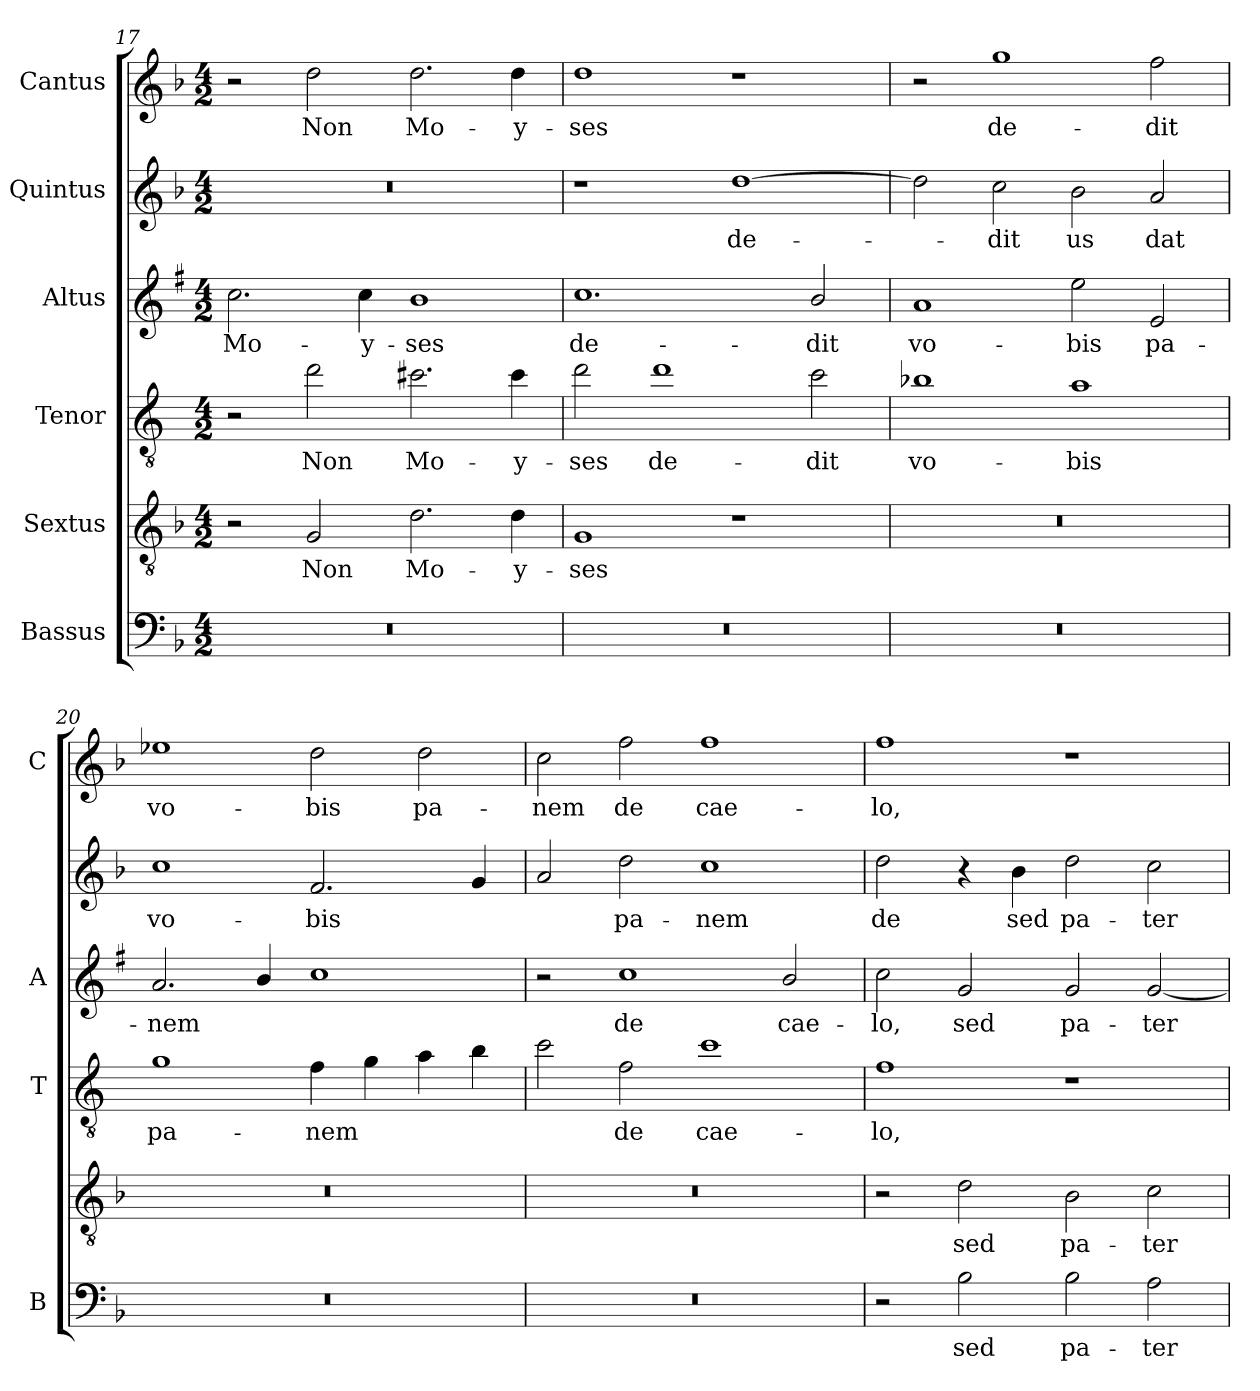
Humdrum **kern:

**kern	**text	**kern	**text	**kern	**text	**kern	**text	**kern	**text	**kern	**text
*part6	*part6	*part5	*part5	*part4	*part4	*part3	*part3	*part2	*part2	*part1	*part1
*staff6	*staff6	*staff5	*staff5	*staff4	*staff4	*staff3	*staff3	*staff2	*staff2	*staff1	*staff1
*I"Bassus	*	*I"Sextus	*	*I"Tenor	*	*I"Altus	*	*I"Quintus	*	*I"Cantus	*
*I'B	*	*	*	*I'T	*	*I'A	*	*	*	*I'C	*
*clefF4	*	*clefGv2	*	*clefGv2	*	*clefG2	*	*clefG2	*	*clefG2	*
*	*	*	*	*ITrd4c7	*	*ITrd1c2	*	*	*	*	*
*k[b-]	*	*k[b-]	*	*k[b-]	*	*k[b-]	*	*k[b-]	*	*k[b-]	*
*F:	*	*F:	*	*F:	*	*F:	*	*F:	*	*F:	*
*M4/2	*	*M4/2	*	*M4/2	*	*M4/2	*	*M4/2	*	*M4/2	*
=17	=17	=17	=17	=17	=17	=17	=17	=17	=17	=17	=17
!	!	!	!	!	!	!	!LO:LY:b	!	!	!	!
0r	.	2r	.	2r	.	2.b-\	Mo-	0r	.	2r	.
!	!	!	!LO:LY:b	!	!LO:LY:b	!	!	!	!	!	!LO:LY:b
.	.	2G/	Non	2g\	Non	.	.	.	.	2dd\	Non
!	!	!	!	!	!	!	!LO:LY:b	!	!	!	!
.	.	.	.	.	.	4b-\	-y-	.	.	.	.
!	!	!	!LO:LY:b	!	!LO:LY:b	!	!LO:LY:b	!	!	!	!LO:LY:b
.	.	2.d\	Mo-	2.f#X\	Mo-	1a	-ses	.	.	2.dd\	Mo-
!	!	!	!LO:LY:b	!	!LO:LY:b	!	!	!	!	!	!LO:LY:b
.	.	4d\	-y-	4f#\	-y-	.	.	.	.	4dd\	-y-
=18	=18	=18	=18	=18	=18	=18	=18	=18	=18	=18	=18
!	!	!	!LO:LY:b	!	!LO:LY:b	!	!LO:LY:b	!	!	!	!LO:LY:b
0r	.	1G	-ses	2g\	-ses	1.b-	de-	1r	.	1dd	-ses
!	!	!	!	!	!LO:LY:b	!	!	!	!	!	!
.	.	.	.	1g	de-	.	.	.	.	.	.
!	!	!	!	!	!	!	!	!	!LO:LY:b	!	!
.	.	1r	.	.	.	.	.	[1dd	de-	1r	.
!	!	!	!	!	!LO:LY:b	!	!LO:LY:b	!	!	!	!
.	.	.	.	2f\	-dit	2a/	-dit	.	.	.	.
=19	=19	=19	=19	=19	=19	=19	=19	=19	=19	=19	=19
!	!	!	!	!	!LO:LY:b	!	!LO:LY:b	!	!	!	!
0r	.	0r	.	1e-X	vo-	1g	vo-	2dd\]	.	2r	.
!	!	!	!	!	!	!	!	!	!LO:LY:b	!	!LO:LY:b
.	.	.	.	.	.	.	.	2cc\	-dit	1gg	de-
!	!	!	!	!	!LO:LY:b	!	!LO:LY:b	!	!LO:LY:b	!	!
.	.	.	.	1d	-bis	2dd\	-bis	2b-\	us	.	.
!	!	!	!	!	!	!	!LO:LY:b	!	!LO:LY:b	!	!LO:LY:b
.	.	.	.	.	.	2d/	pa-	2a/	dat	2ff\	-dit
=20	=20	=20	=20	=20	=20	=20	=20	=20	=20	=20	=20
!	!	!	!	!	!LO:LY:b	!	!LO:LY:b	!	!LO:LY:b	!	!LO:LY:b
0r	.	0r	.	1c	pa-	2.g/	-nem	1cc	vo-	1ee-X	vo-
.	.	.	.	.	.	4a/	.	.	.	.	.
!	!	!	!	!	!LO:LY:b	!	!	!	!LO:LY:b	!	!LO:LY:b
.	.	.	.	4B-\	-nem	1b-	.	2.f/	-bis	2dd\	-bis
.	.	.	.	4c\	.	.	.	.	.	.	.
!	!	!	!	!	!	!	!	!	!	!	!LO:LY:b
.	.	.	.	4d\	.	.	.	.	.	2dd\	pa-
.	.	.	.	4e\	.	.	.	4g/	.	.	.
=21	=21	=21	=21	=21	=21	=21	=21	=21	=21	=21	=21
!	!	!	!	!	!	!	!	!	!	!	!LO:LY:b
0r	.	0r	.	2f\	.	2r	.	2a/	.	2cc\	-nem
!	!	!	!	!	!LO:LY:b	!	!LO:LY:b	!	!LO:LY:b	!	!LO:LY:b
.	.	.	.	2B-\	de	1b-	de	2dd\	pa-	2ff\	de
!	!	!	!	!	!LO:LY:b	!	!	!	!LO:LY:b	!	!LO:LY:b
.	.	.	.	1f	cae-	.	.	1cc	-nem	1ff	cae-
!	!	!	!	!	!	!	!LO:LY:b	!	!	!	!
.	.	.	.	.	.	2a/	cae-	.	.	.	.
!!LO:LB:g=z
=22	=22	=22	=22	=22	=22	=22	=22	=22	=22	=22	=22
!	!	!	!	!	!LO:LY:b	!	!LO:LY:b	!	!LO:LY:b	!	!LO:LY:b
2r	.	2r	.	1B-	-lo,	2b-\	-lo,	2dd\	de	1ff	-lo,
!	!LO:LY:b	!	!LO:LY:b	!	!	!	!LO:LY:b	!	!	!	!
2B-\	sed	2d\	sed	.	.	2f/	sed	4r	.	.	.
!	!	!	!	!	!	!	!	!	!LO:LY:b	!	!
.	.	.	.	.	.	.	.	4b-\	sed	.	.
!	!LO:LY:b	!	!LO:LY:b	!	!	!	!LO:LY:b	!	!LO:LY:b	!	!
2B-\	pa-	2B-\	pa-	1r	.	2f/	pa-	2dd\	pa-	1r	.
!	!LO:LY:b	!	!LO:LY:b	!	!	!	!LO:LY:b	!	!LO:LY:b	!	!
2A\	-ter	2c\	-ter	.	.	[2f/	-ter	2cc\	-ter	.	.
=	=	=	=	=	=	=	=	=	=	=	=
*-	*-	*-	*-	*-	*-	*-	*-	*-	*-	*-	*-
